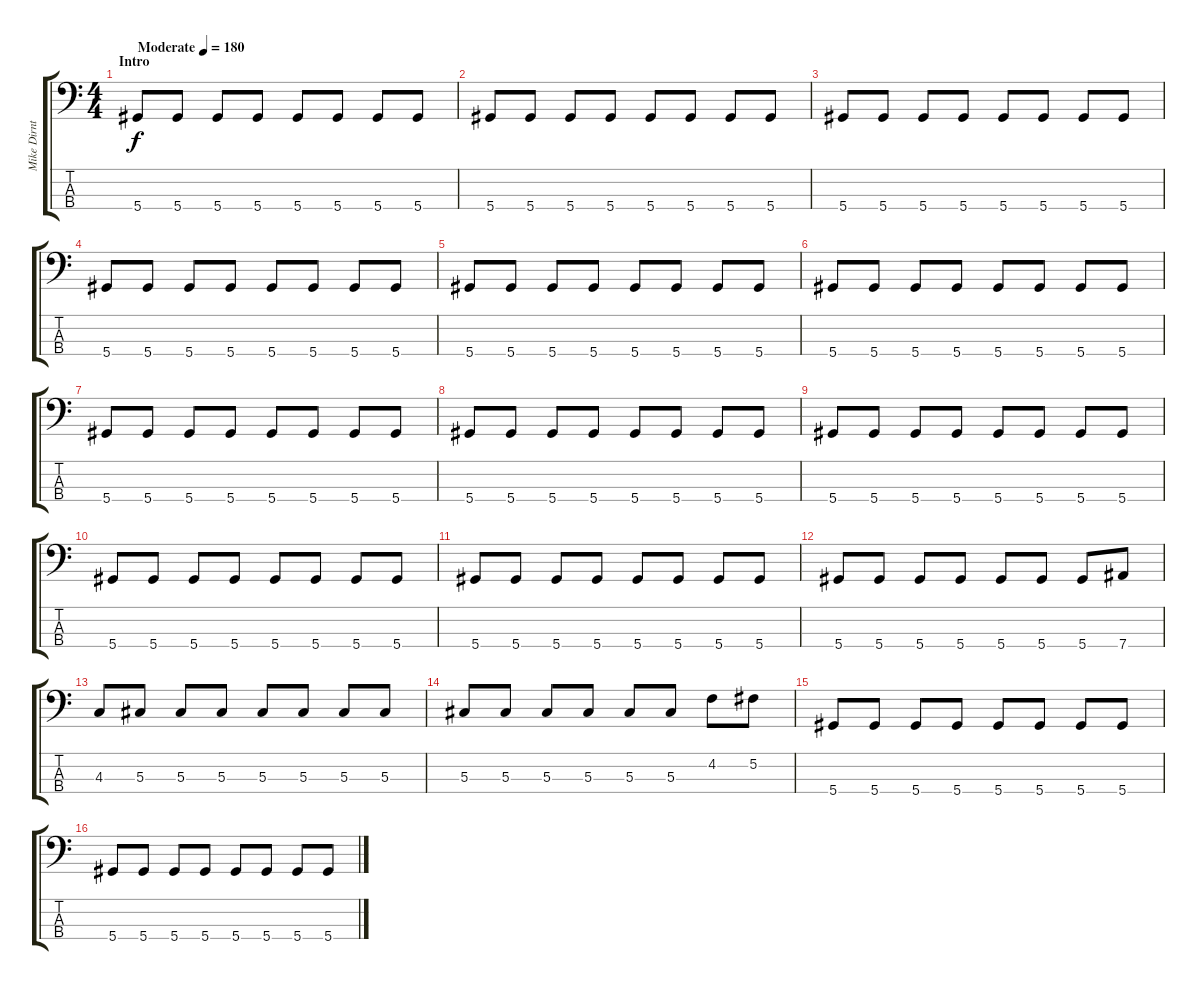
\track ("Mike Dirnt" "Mike Dirnt") {instrument electricbassfinger}
\staff {score tabs}
\tuning (Gb2 Db2 Ab1 Eb1) {hide}
\ts (4 4)
\section ("" "Intro")
\tempo (180 "Moderate")
\clef f4
\ks c
5.4.8{dy f instrument electricbassfinger} 5.4.8 5.4.8 5.4.8 5.4.8 5.4.8 5.4.8 5.4.8 |
5.4.8 5.4.8 5.4.8 5.4.8 5.4.8 5.4.8 5.4.8 5.4.8 |
5.4.8 5.4.8 5.4.8 5.4.8 5.4.8 5.4.8 5.4.8 5.4.8 |
5.4.8 5.4.8 5.4.8 5.4.8 5.4.8 5.4.8 5.4.8 5.4.8 |
5.4.8 5.4.8 5.4.8 5.4.8 5.4.8 5.4.8 5.4.8 5.4.8 |
5.4.8 5.4.8 5.4.8 5.4.8 5.4.8 5.4.8 5.4.8 5.4.8 |
5.4.8 5.4.8 5.4.8 5.4.8 5.4.8 5.4.8 5.4.8 5.4.8 |
5.4.8 5.4.8 5.4.8 5.4.8 5.4.8 5.4.8 5.4.8 5.4.8 |
5.4.8 5.4.8 5.4.8 5.4.8 5.4.8 5.4.8 5.4.8 5.4.8 |
5.4.8 5.4.8 5.4.8 5.4.8 5.4.8 5.4.8 5.4.8 5.4.8 |
5.4.8 5.4.8 5.4.8 5.4.8 5.4.8 5.4.8 5.4.8 5.4.8 |
5.4.8 5.4.8 5.4.8 5.4.8 5.4.8 5.4.8 5.4.8 7.4.8 |
4.3.8 5.3.8 5.3.8 5.3.8 5.3.8 5.3.8 5.3.8 5.3.8 |
5.3.8 5.3.8 5.3.8 5.3.8 5.3.8 5.3.8 4.2.8 5.2.8 |
5.4.8 5.4.8 5.4.8 5.4.8 5.4.8 5.4.8 5.4.8 5.4.8 |
5.4.8 5.4.8 5.4.8 5.4.8 5.4.8 5.4.8 5.4.8 5.4.8
